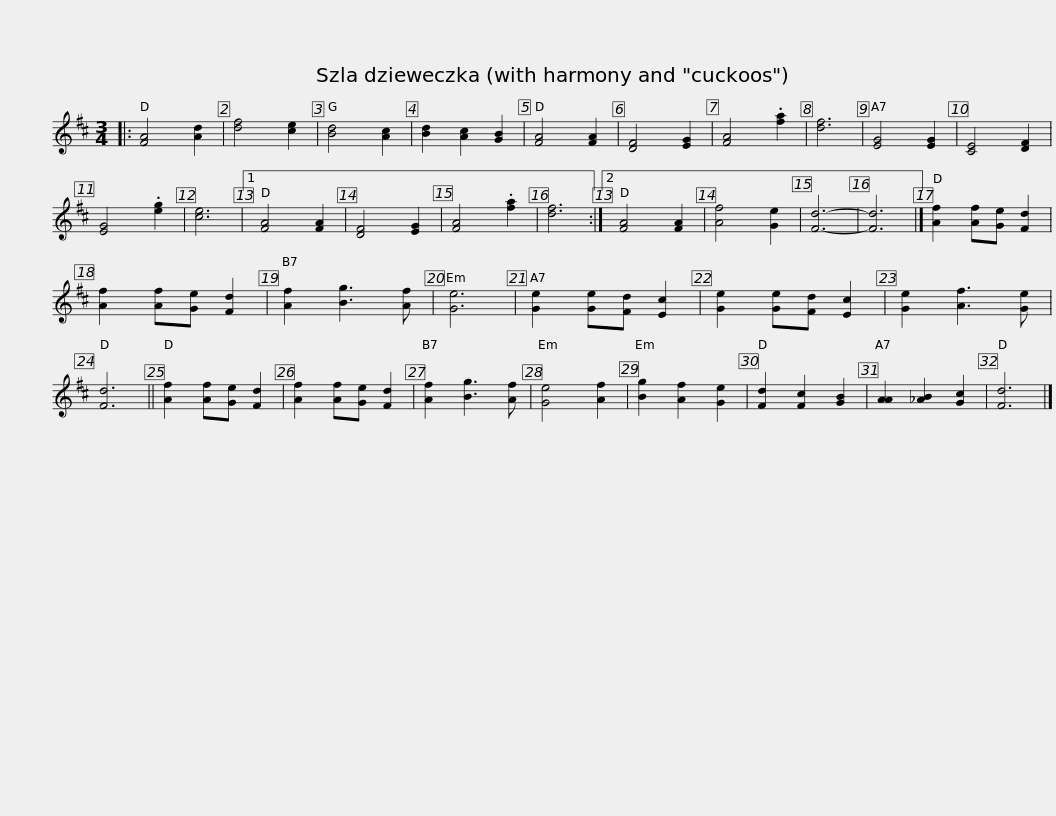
X:1
L:1/8
M:3/4
I:linebreak $
K:D
V:1 treble
V:1
|: [FA]4 [Ad]2 | [df]4 [ce]2 | [Bd]4 [Ac]2 | [Bd]2 [Ac]2 [GB]2 | [FA]4 [FA]2 | %5
 [DF]4 [EG]2 | [FA]4 .[fa]2 | [df]6 | [EG]4 [EG]2 | [CE]4 [DF]2 | %10
 [EG]4 .[eg]2 | [ce]6 |1 [FA]4 [FA]2 | [DF]4 [EG]2 | [FA]4 .[fa]2 |$ %15
 [df]6 :|2 [FA]4 [FA]2 | [Af]4 [Ge]2 | [Fd]6- | [Fd]6 |] %20
 [Af]2 [Af][Ge] [Fd]2 | [Af]2 [Af][Ge] [Fd]2 | [Af]2 [Bg]3 [Af] | [Ge]6 | [Ge]2 [Ge][Fd] [Ec]2 | %25
 [Ge]2 [Ge][Fd] [Ec]2 | [Ge]2 [Af]3 [Ge] | [Fd]6 ||$ [Af]2 [Af][Ge] [Fd]2 | [Af]2 [Af][Ge] [Fd]2 | %30
 [Af]2 [Bg]3 [Af] | [Ge]4 [Af]2 | [Bg]2 [Af]2 [Ge]2 | [Fd]2 [Fc]2 [GB]2 | [AA]2 [_AB]2 [Gc]2 | %35
 [Fd]6 |] %36
